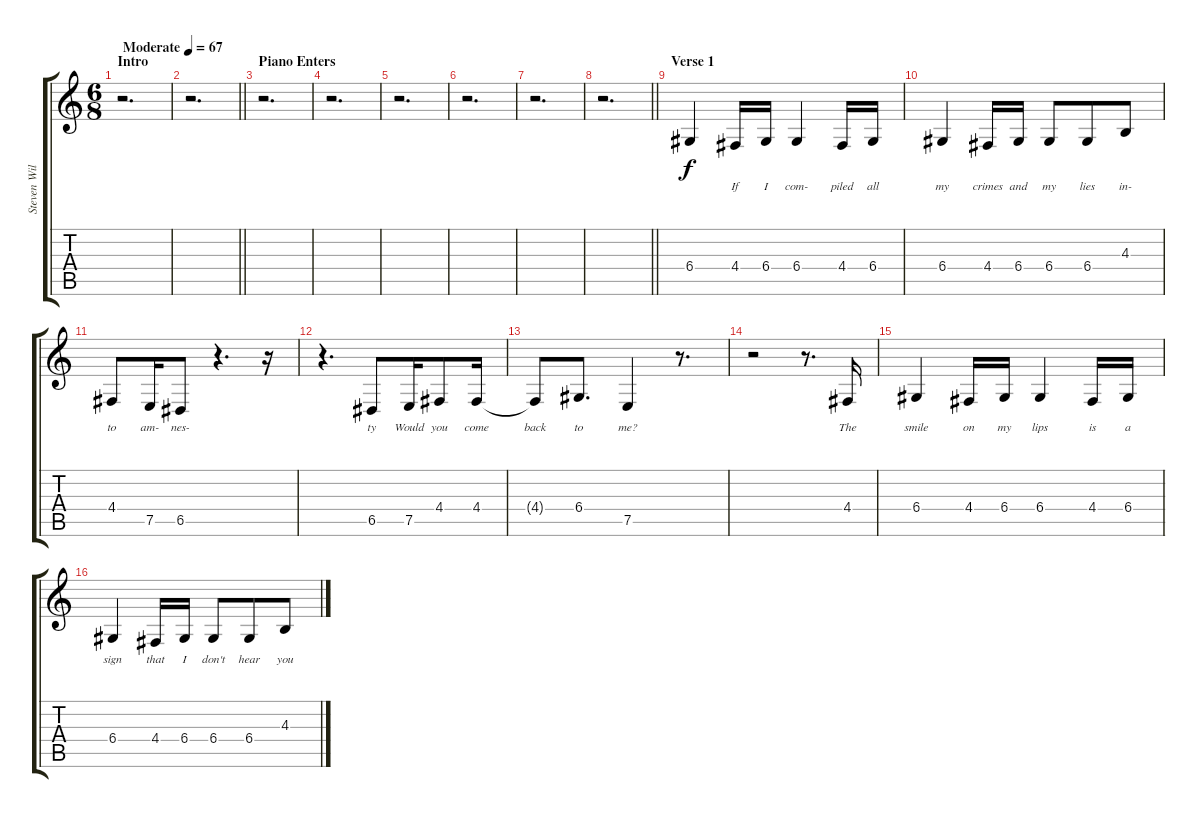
\track ("Steven Wilson (Vocals)" "Steven Wil") {instrument oboe}
\staff {score tabs}
\tuning (E4 B3 G3 D3 A2 E2) {hide}
\ts (6 8)
\section ("" "Intro")
\tempo (67 "Moderate")
\clef g2
\ks c
r.2{d dy f instrument oboe} |
\barLineRight lightlight
r.2{d} |
\section ("" "Piano Enters")
r.2{d} |
r.2{d} |
r.2{d} |
r.2{d} |
r.2{d} |
\barLineRight lightlight
r.2{d} |
\section ("" "Verse 1")
6.4.4{lyrics (0 "") lyrics (1 "") lyrics (2 "") lyrics (3 "") lyrics (4 "")} 4.4.16{lyrics (0 "If") lyrics (1 "") lyrics (2 "") lyrics (3 "") lyrics (4 "")} 6.4.16{lyrics (0 "I") lyrics (1 "") lyrics (2 "") lyrics (3 "") lyrics (4 "")} 6.4.4{lyrics (0 "com-") lyrics (1 "") lyrics (2 "") lyrics (3 "") lyrics (4 "")} 4.4.16{lyrics (0 "piled") lyrics (1 "") lyrics (2 "") lyrics (3 "") lyrics (4 "")} 6.4.16{lyrics (0 "all") lyrics (1 "") lyrics (2 "") lyrics (3 "") lyrics (4 "")} |
6.4.4{lyrics (0 "my") lyrics (1 "") lyrics (2 "") lyrics (3 "") lyrics (4 "")} 4.4.16{lyrics (0 "crimes") lyrics (1 "") lyrics (2 "") lyrics (3 "") lyrics (4 "")} 6.4.16{lyrics (0 "and") lyrics (1 "") lyrics (2 "") lyrics (3 "") lyrics (4 "")} 6.4.8{lyrics (0 "my") lyrics (1 "") lyrics (2 "") lyrics (3 "") lyrics (4 "")} 6.4.8{lyrics (0 "lies") lyrics (1 "") lyrics (2 "") lyrics (3 "") lyrics (4 "")} 4.3.8{lyrics (0 "in-") lyrics (1 "") lyrics (2 "") lyrics (3 "") lyrics (4 "")} |
4.4.8{lyrics (0 "to") lyrics (1 "") lyrics (2 "") lyrics (3 "") lyrics (4 "")} 7.5.16{lyrics (0 "am-") lyrics (1 "") lyrics (2 "") lyrics (3 "") lyrics (4 "")} 6.5.8{lyrics (0 "nes-") lyrics (1 "") lyrics (2 "") lyrics (3 "") lyrics (4 "")} r.4{d} r.16 |
r.4{d} 6.5.8{lyrics (0 "ty") lyrics (1 "") lyrics (2 "") lyrics (3 "") lyrics (4 "")} 7.5.16{lyrics (0 "Would") lyrics (1 "") lyrics (2 "") lyrics (3 "") lyrics (4 "")} 4.4.8{lyrics (0 "you") lyrics (1 "") lyrics (2 "") lyrics (3 "") lyrics (4 "")} 4.4.16{lyrics (0 "come") lyrics (1 "") lyrics (2 "") lyrics (3 "") lyrics (4 "")} |
4.4{t}.8{lyrics (0 "back") lyrics (1 "") lyrics (2 "") lyrics (3 "") lyrics (4 "")} 6.4.8{d lyrics (0 "to") lyrics (1 "") lyrics (2 "") lyrics (3 "") lyrics (4 "")} 7.5.4{lyrics (0 "me?") lyrics (1 "") lyrics (2 "") lyrics (3 "") lyrics (4 "")} r.8{d} |
r.2 r.8{d} 4.4.16{lyrics (0 "The") lyrics (1 "") lyrics (2 "") lyrics (3 "") lyrics (4 "")} |
6.4.4{lyrics (0 "smile") lyrics (1 "") lyrics (2 "") lyrics (3 "") lyrics (4 "")} 4.4.16{lyrics (0 "on") lyrics (1 "") lyrics (2 "") lyrics (3 "") lyrics (4 "")} 6.4.16{lyrics (0 "my") lyrics (1 "") lyrics (2 "") lyrics (3 "") lyrics (4 "")} 6.4.4{lyrics (0 "lips") lyrics (1 "") lyrics (2 "") lyrics (3 "") lyrics (4 "")} 4.4.16{lyrics (0 "is") lyrics (1 "") lyrics (2 "") lyrics (3 "") lyrics (4 "")} 6.4.16{lyrics (0 "a") lyrics (1 "") lyrics (2 "") lyrics (3 "") lyrics (4 "")} |
6.4.4{lyrics (0 "sign") lyrics (1 "") lyrics (2 "") lyrics (3 "") lyrics (4 "")} 4.4.16{lyrics (0 "that") lyrics (1 "") lyrics (2 "") lyrics (3 "") lyrics (4 "")} 6.4.16{lyrics (0 "I") lyrics (1 "") lyrics (2 "") lyrics (3 "") lyrics (4 "")} 6.4.8{lyrics (0 "don't") lyrics (1 "") lyrics (2 "") lyrics (3 "") lyrics (4 "")} 6.4.8{lyrics (0 "hear") lyrics (1 "") lyrics (2 "") lyrics (3 "") lyrics (4 "")} 4.3.8{lyrics (0 "you") lyrics (1 "") lyrics (2 "") lyrics (3 "") lyrics (4 "")}
